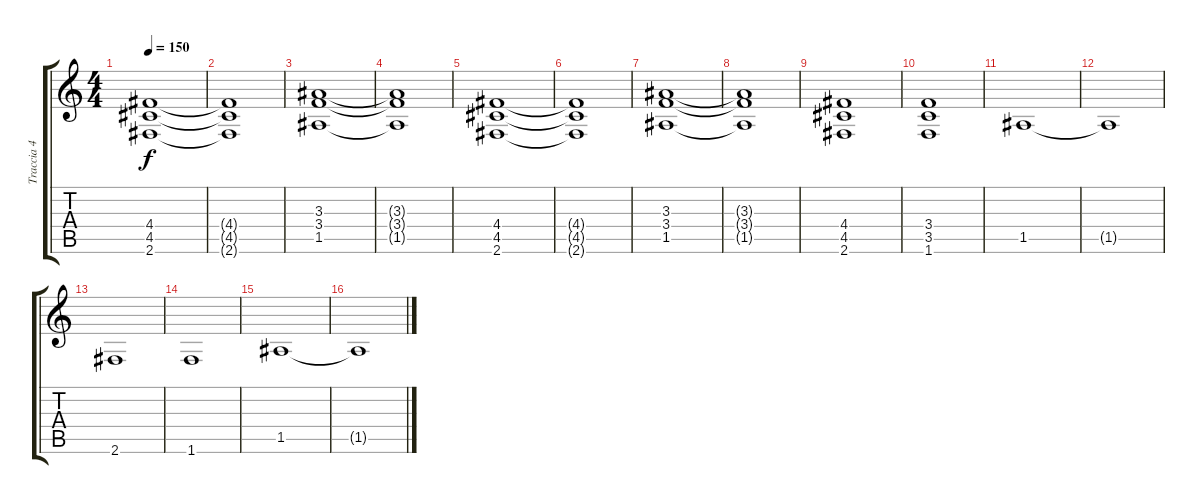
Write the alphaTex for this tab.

\track ("Traccia 4" "Traccia 4") {instrument distortionguitar}
\staff {score tabs}
\tuning (E4 B3 G3 D3 A2 E2) {hide}
\ts (4 4)
\tempo 150
\clef g2
\ks c
(4.4 4.5 2.6).1{dy f} |
(4.4{t} 4.5{t} 2.6{t}).1 |
(3.3 3.4 1.5).1 |
(3.3{t} 3.4{t} 1.5{t}).1 |
(4.4 4.5 2.6).1 |
(4.4{t} 4.5{t} 2.6{t}).1 |
(3.3 3.4 1.5).1 |
(3.3{t} 3.4{t} 1.5{t}).1 |
(4.4 4.5 2.6).1 |
(3.4 3.5 1.6).1 |
1.5.1 |
1.5{t}.1 |
2.6.1 |
1.6.1 |
1.5.1 |
1.5{t}.1
